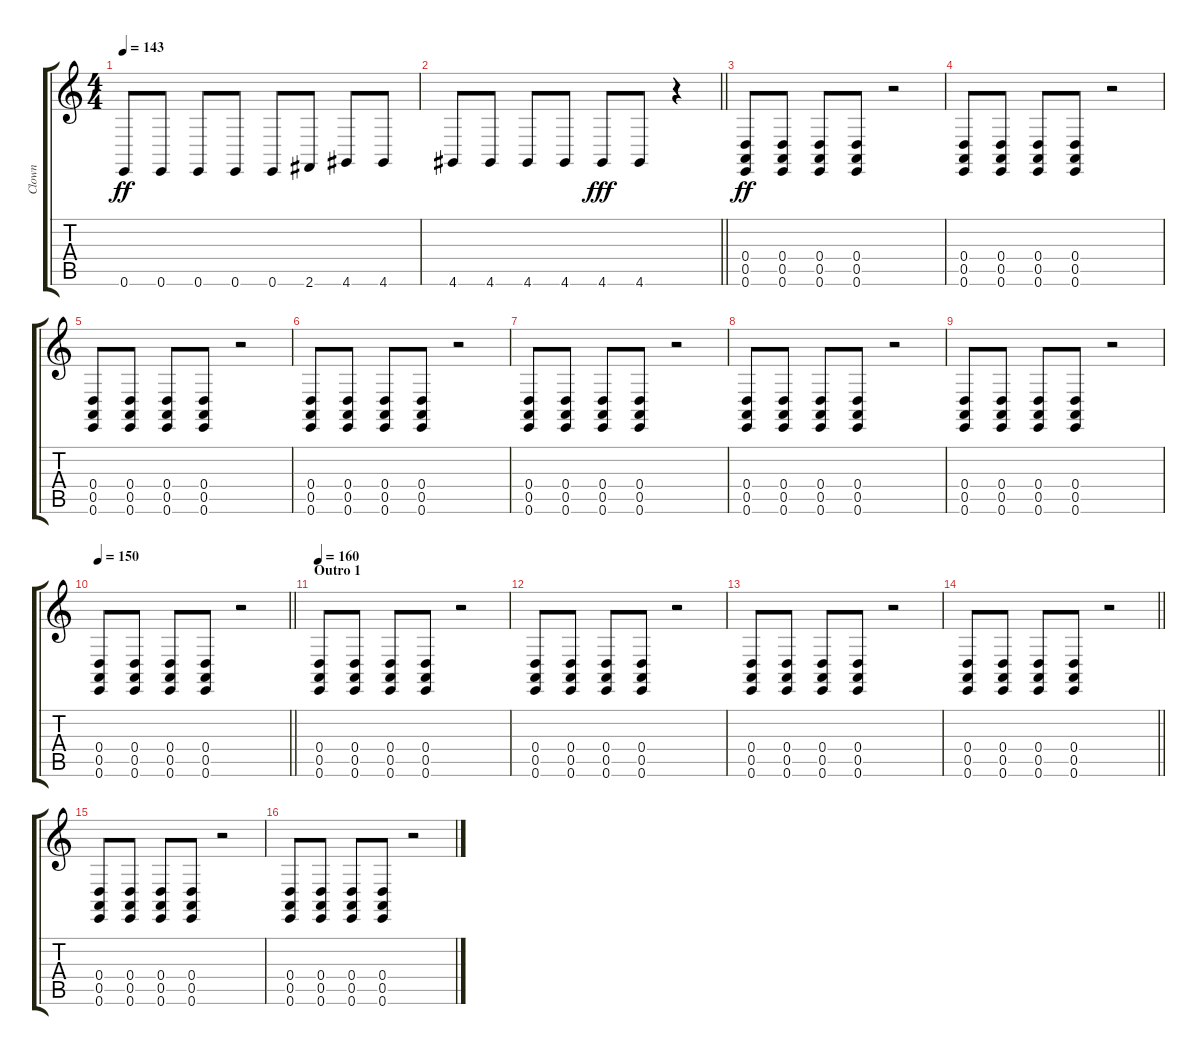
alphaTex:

\track ("Clown" "Clown") {instrument melodictom}
\staff {score tabs}
\tuning (E4 B3 G3 D3 A2 E2) {hide}
\ts (4 4)
\tempo 143
\clef g2
\ks c
0.6.8{dy ff} 0.6.8 0.6.8 0.6.8 0.6.8 2.6.8 4.6.8 4.6.8 |
\barLineRight lightlight
4.6.8 4.6.8 4.6.8 4.6.8 4.6.8{dy fff} 4.6.8 r.4 |
\section ("" "")
(0.4 0.5 0.6).8{dy ff} (0.4 0.5 0.6).8 (0.4 0.5 0.6).8 (0.4 0.5 0.6).8 r.2 |
(0.4 0.5 0.6).8 (0.4 0.5 0.6).8 (0.4 0.5 0.6).8 (0.4 0.5 0.6).8 r.2 |
(0.4 0.5 0.6).8 (0.4 0.5 0.6).8 (0.4 0.5 0.6).8 (0.4 0.5 0.6).8 r.2 |
(0.4 0.5 0.6).8 (0.4 0.5 0.6).8 (0.4 0.5 0.6).8 (0.4 0.5 0.6).8 r.2 |
(0.4 0.5 0.6).8 (0.4 0.5 0.6).8 (0.4 0.5 0.6).8 (0.4 0.5 0.6).8 r.2 |
(0.4 0.5 0.6).8 (0.4 0.5 0.6).8 (0.4 0.5 0.6).8 (0.4 0.5 0.6).8 r.2 |
(0.4 0.5 0.6).8 (0.4 0.5 0.6).8 (0.4 0.5 0.6).8 (0.4 0.5 0.6).8 r.2 |
\tempo 150
\barLineRight lightlight
(0.4 0.5 0.6).8 (0.4 0.5 0.6).8 (0.4 0.5 0.6).8 (0.4 0.5 0.6).8 r.2 |
\section ("" "Outro 1")
\tempo 160
(0.4 0.5 0.6).8 (0.4 0.5 0.6).8 (0.4 0.5 0.6).8 (0.4 0.5 0.6).8 r.2 |
(0.4 0.5 0.6).8 (0.4 0.5 0.6).8 (0.4 0.5 0.6).8 (0.4 0.5 0.6).8 r.2 |
(0.4 0.5 0.6).8 (0.4 0.5 0.6).8 (0.4 0.5 0.6).8 (0.4 0.5 0.6).8 r.2 |
\barLineRight lightlight
(0.4 0.5 0.6).8 (0.4 0.5 0.6).8 (0.4 0.5 0.6).8 (0.4 0.5 0.6).8 r.2 |
(0.4 0.5 0.6).8 (0.4 0.5 0.6).8 (0.4 0.5 0.6).8 (0.4 0.5 0.6).8 r.2 |
(0.4 0.5 0.6).8 (0.4 0.5 0.6).8 (0.4 0.5 0.6).8 (0.4 0.5 0.6).8 r.2
